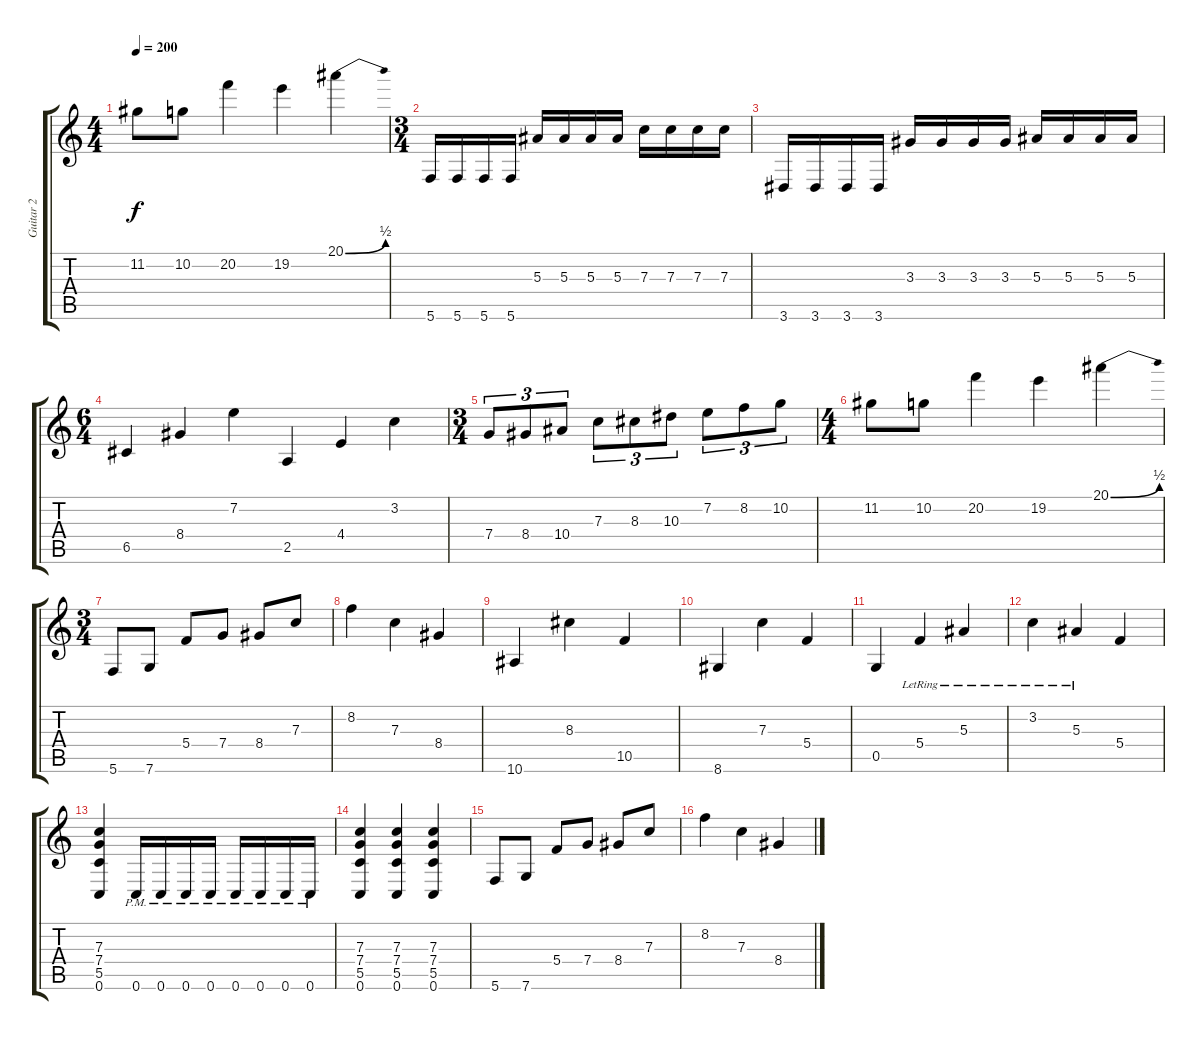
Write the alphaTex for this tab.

\track ("Guitar 2" "Guitar 2") {instrument distortionguitar}
\staff {score tabs}
\tuning (D4 A3 F3 C3 G2 C2) {hide}
\ts (4 4)
\tempo 200
\clef g2
\ks c
11.2.8{dy f} 10.2.8 20.2.4 19.2.4 20.1{be (bend 0 0 60 2)}.4 |
\ts (3 4)
5.6.16 5.6.16 5.6.16 5.6.16 5.3.16 5.3.16 5.3.16 5.3.16 7.3.16 7.3.16 7.3.16 7.3.16 |
3.6.16 3.6.16 3.6.16 3.6.16 3.3.16 3.3.16 3.3.16 3.3.16 5.3.16 5.3.16 5.3.16 5.3.16 |
\ts (6 4)
6.5.4 8.4.4 7.2.4 2.5.4 4.4.4 3.2.4 |
\ts (3 4)
7.4.8{tu (3 2)} 8.4.8{tu (3 2)} 10.4.8{tu (3 2)} 7.3.8{tu (3 2)} 8.3.8{tu (3 2)} 10.3.8{tu (3 2)} 7.2.8{tu (3 2)} 8.2.8{tu (3 2)} 10.2.8{tu (3 2)} |
\ts (4 4)
11.2.8 10.2.8 20.2.4 19.2.4 20.1{be (bend 0 0 60 2)}.4 |
\ts (3 4)
5.6.8{instrument acousticguitarnylon} 7.6.8 5.4.8 7.4.8 8.4.8 7.3.8 |
8.2.4 7.3.4 8.4.4 |
10.6.4 8.3.4 10.5.4 |
8.6.4 7.3.4 5.4.4 |
0.5.4 5.4{lr}.4 5.3{lr}.4 |
3.2{lr}.4 5.3{lr}.4 5.4.4 |
(7.3 7.4 5.5 0.6).4{instrument distortionguitar} 0.6{pm}.16 0.6{pm}.16 0.6{pm}.16 0.6{pm}.16 0.6{pm}.16 0.6{pm}.16 0.6{pm}.16 0.6{pm}.16 |
(7.3 7.4 5.5 0.6).4 (7.3 7.4 5.5 0.6).4 (7.3 7.4 5.5 0.6).4 |
5.6.8 7.6.8 5.4.8 7.4.8 8.4.8 7.3.8 |
8.2.4 7.3.4 8.4.4
